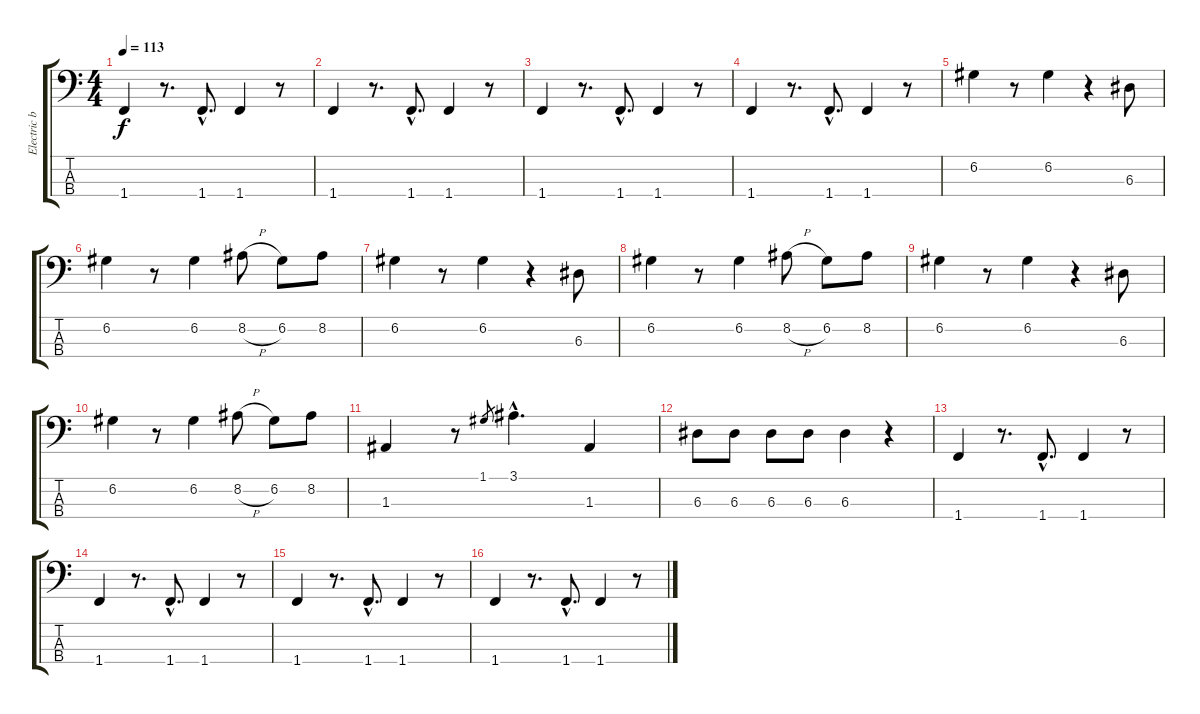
\track ("Electric bass" "Electric b") {instrument electricbassfinger}
\staff {score tabs}
\tuning (G2 D2 A1 E1) {hide}
\ts (4 4)
\tempo 113
\clef f4
\ks c
1.4.4{dy f} r.8{d} 1.4{hac}.8{d} 1.4.4 r.8 |
1.4.4 r.8{d} 1.4{hac}.8{d} 1.4.4 r.8 |
1.4.4 r.8{d} 1.4{hac}.8{d} 1.4.4 r.8 |
1.4.4 r.8{d} 1.4{hac}.8{d} 1.4.4 r.8 |
6.2.4 r.8 6.2.4 r.4 6.3.8 |
6.2.4 r.8 6.2.4 8.2{h}.8 6.2.8 8.2.8 |
6.2.4 r.8 6.2.4 r.4 6.3.8 |
6.2.4 r.8 6.2.4 8.2{h}.8 6.2.8 8.2.8 |
6.2.4 r.8 6.2.4 r.4 6.3.8 |
6.2.4 r.8 6.2.4 8.2{h}.8 6.2.8 8.2.8 |
1.3.4 r.8 1.1.8{gr} 3.1{hac}.4{d} 1.3.4 |
6.3.8 6.3.8 6.3.8 6.3.8 6.3.4 r.4 |
1.4.4 r.8{d} 1.4{hac}.8{d} 1.4.4 r.8 |
1.4.4 r.8{d} 1.4{hac}.8{d} 1.4.4 r.8 |
1.4.4 r.8{d} 1.4{hac}.8{d} 1.4.4 r.8 |
1.4.4 r.8{d} 1.4{hac}.8{d} 1.4.4 r.8
